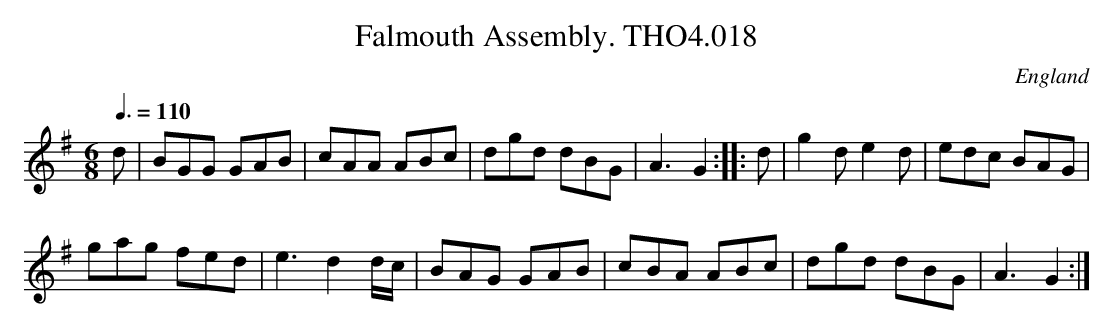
X:1
T:Falmouth Assembly. THO4.018
O:England
M:6/8
L:1/8
Q:3/8=110
K:G major
d|BGG GAB|cAA ABc|dgd dBG|A3 G2::d|g2 d e2 d|edc BAG|
gag fed|e3 d2 d/c/|BAG GAB|cBA ABc|dgd dBG|A3 G2:|
